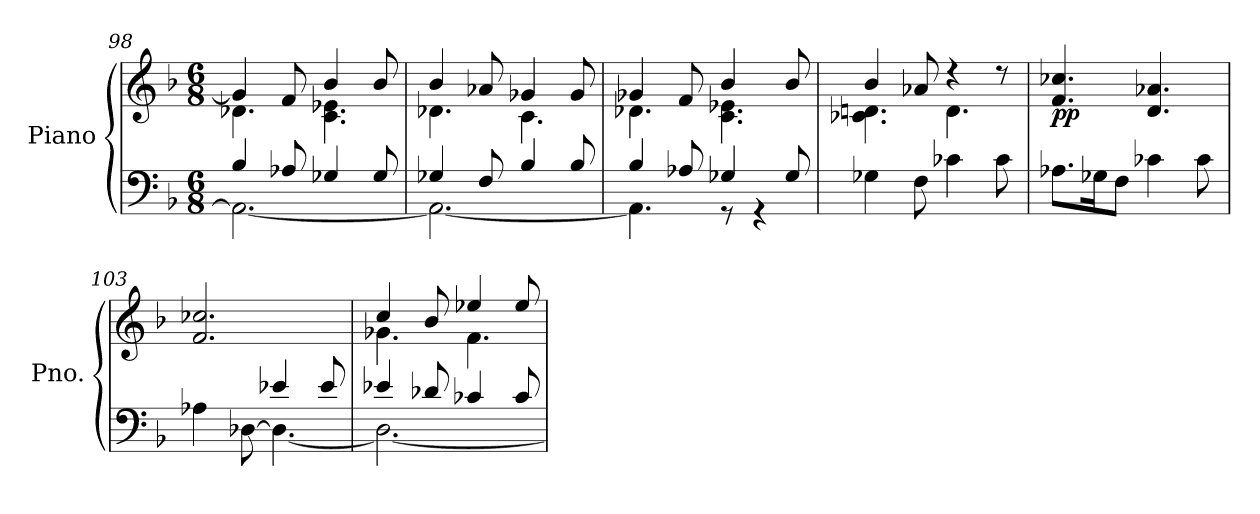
**kern	**kern	**dynam
*part1	*part1	*part1
*staff2	*staff1	*staff1/2
*I"Piano	*	*
*I'Pno.	*	*
*clefF4	*clefG2	*
*k[b-]	*k[b-]	*
*M6/8	*M6/8	*
=98	=98	=98
*^	*^	*
4B-/	2.AA-\_	4g-/]	4.d-X\	.
8A-X/	.	8f/	.	.
4G-X/	.	4b-/	4.c\ 4.e-X\	.
8G-/	.	8b-/	.	.
=99	=99	=99	=99	=99
4G-X/	2.AA-\_	4b-/	4.d-X\	.
8F/	.	8a-X/	.	.
4B-/	.	4g-X/	4.c\	.
8B-/	.	8g-/	.	.
!!LO:LB:g=z	!!
=100	=100	=100	=100	=100
4B-/	4.AA-\]	4g-X/	4.d-X\	.
8A-X/	.	8f/	.	.
4G-X/	8r	4b-/	4.c\ 4.e-X\	.
.	4r	.	.	.
8G-/	.	8b-/	.	.
*v	*v	*	*	*
=101	=101	=101	=101
4G-X\	4b-/	4.c-X\ 4.dn\	.
8F\	8a-X/	.	.
4c-X\	4r	4.d\	.
8c-\	8r	.	.
*	*v	*v	*
=102	=102	=102
!	!	!LO:DY:b
8.A-X\L	4.f/ 4.cc-X/	pp
16G-X\K	.	.
8F\J	.	.
4c-X\	4.d/ 4.a-X/	.
8c-\	.	.
=103	=103	=103
*^	*	*
4A-X\	4.rGGyy	2.f/ 2.cc-X/	.
[8D-X\	.	.	.
4e-X/	4.D-\_	.	.
8e-/	.	.	.
=104	=104	=104	=104
*	*	*^	*
4e-X/	2.D-\_	4cc/	4.g-X\	.
8d-X/	.	8b-/	.	.
4c-X/	.	4ee-X/	4.f\	.
8c-/	.	8ee-/	.	.
*v	*v	*	*	*
*	*v	*v	*
=	=	=
*-	*-	*-
